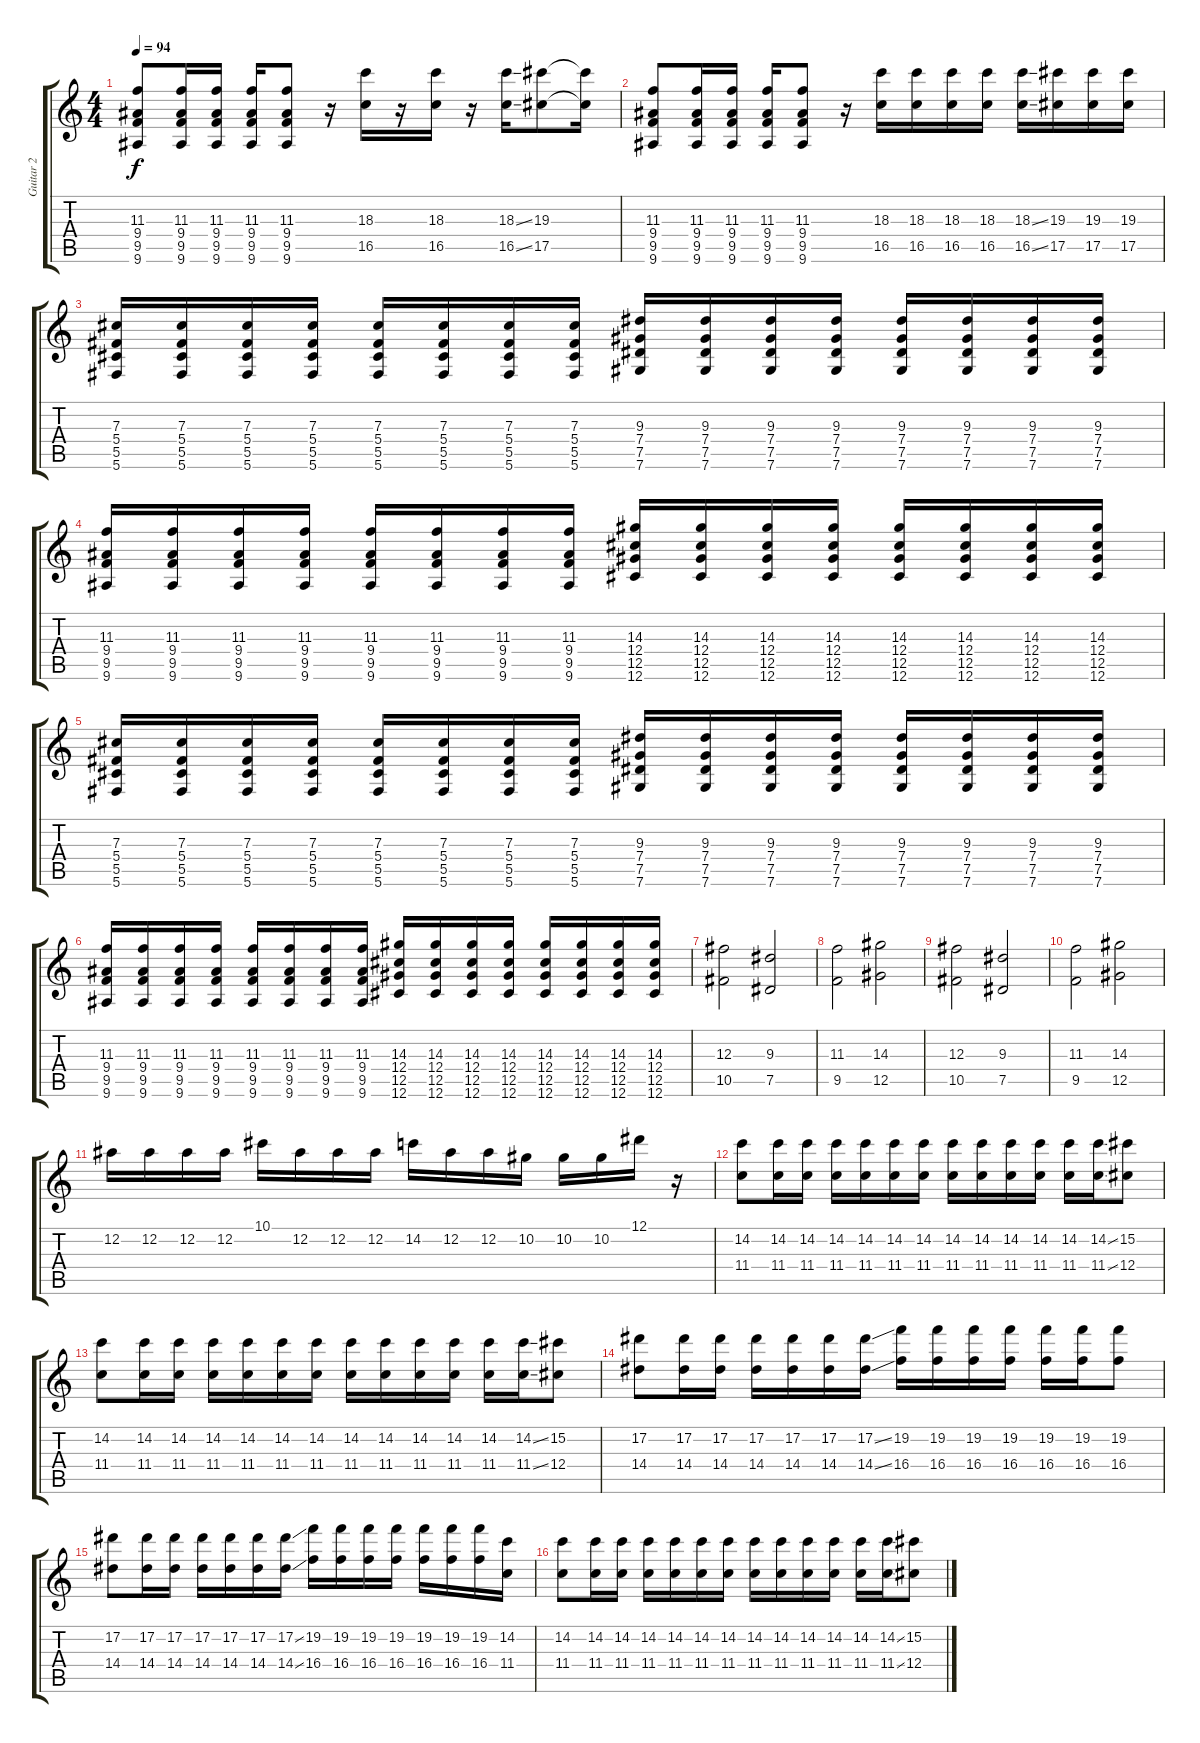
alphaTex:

\track ("Guitar 2" "Guitar 2") {instrument distortionguitar}
\staff {score tabs}
\tuning (Eb4 Bb3 Gb3 Db3 Ab2 Db2) {hide}
\ts (4 4)
\tempo 94
\clef g2
\ks c
(11.3 9.4 9.5 9.6).8{dy f} (11.3 9.4 9.5 9.6).16 (11.3 9.4 9.5 9.6).16 (11.3 9.4 9.5 9.6).16 (11.3 9.4 9.5 9.6).8 r.16 (18.3 16.5).16 r.16 (18.3 16.5).16 r.16 (18.3{ss} 16.5{ss}).16 (19.3 17.5).8 (19.3{t} 17.5{t}).16 |
(11.3 9.4 9.5 9.6).8 (11.3 9.4 9.5 9.6).16 (11.3 9.4 9.5 9.6).16 (11.3 9.4 9.5 9.6).16 (11.3 9.4 9.5 9.6).8 r.16 (18.3 16.5).16 (18.3 16.5).16 (18.3 16.5).16 (18.3 16.5).16 (18.3{ss} 16.5{ss}).16 (19.3 17.5).16 (19.3 17.5).16 (19.3 17.5).16 |
(7.3 5.4 5.5 5.6).16 (7.3 5.4 5.5 5.6).16 (7.3 5.4 5.5 5.6).16 (7.3 5.4 5.5 5.6).16 (7.3 5.4 5.5 5.6).16 (7.3 5.4 5.5 5.6).16 (7.3 5.4 5.5 5.6).16 (7.3 5.4 5.5 5.6).16 (9.3 7.4 7.5 7.6).16 (9.3 7.4 7.5 7.6).16 (9.3 7.4 7.5 7.6).16 (9.3 7.4 7.5 7.6).16 (9.3 7.4 7.5 7.6).16 (9.3 7.4 7.5 7.6).16 (9.3 7.4 7.5 7.6).16 (9.3 7.4 7.5 7.6).16 |
(11.3 9.4 9.5 9.6).16 (11.3 9.4 9.5 9.6).16 (11.3 9.4 9.5 9.6).16 (11.3 9.4 9.5 9.6).16 (11.3 9.4 9.5 9.6).16 (11.3 9.4 9.5 9.6).16 (11.3 9.4 9.5 9.6).16 (11.3 9.4 9.5 9.6).16 (14.3 12.4 12.5 12.6).16 (14.3 12.4 12.5 12.6).16 (14.3 12.4 12.5 12.6).16 (14.3 12.4 12.5 12.6).16 (14.3 12.4 12.5 12.6).16 (14.3 12.4 12.5 12.6).16 (14.3 12.4 12.5 12.6).16 (14.3 12.4 12.5 12.6).16 |
(7.3 5.4 5.5 5.6).16 (7.3 5.4 5.5 5.6).16 (7.3 5.4 5.5 5.6).16 (7.3 5.4 5.5 5.6).16 (7.3 5.4 5.5 5.6).16 (7.3 5.4 5.5 5.6).16 (7.3 5.4 5.5 5.6).16 (7.3 5.4 5.5 5.6).16 (9.3 7.4 7.5 7.6).16 (9.3 7.4 7.5 7.6).16 (9.3 7.4 7.5 7.6).16 (9.3 7.4 7.5 7.6).16 (9.3 7.4 7.5 7.6).16 (9.3 7.4 7.5 7.6).16 (9.3 7.4 7.5 7.6).16 (9.3 7.4 7.5 7.6).16 |
(11.3 9.4 9.5 9.6).16 (11.3 9.4 9.5 9.6).16 (11.3 9.4 9.5 9.6).16 (11.3 9.4 9.5 9.6).16 (11.3 9.4 9.5 9.6).16 (11.3 9.4 9.5 9.6).16 (11.3 9.4 9.5 9.6).16 (11.3 9.4 9.5 9.6).16 (14.3 12.4 12.5 12.6).16 (14.3 12.4 12.5 12.6).16 (14.3 12.4 12.5 12.6).16 (14.3 12.4 12.5 12.6).16 (14.3 12.4 12.5 12.6).16 (14.3 12.4 12.5 12.6).16 (14.3 12.4 12.5 12.6).16 (14.3 12.4 12.5 12.6).16 |
(12.3 10.5).2 (9.3 7.5).2 |
(11.3 9.5).2 (14.3 12.5).2 |
(12.3 10.5).2 (9.3 7.5).2 |
(11.3 9.5).2 (14.3 12.5).2 |
12.2.16 12.2.16 12.2.16 12.2.16 10.1.16 12.2.16 12.2.16 12.2.16 14.2.16 12.2.16 12.2.16 10.2.16 10.2.16 10.2.16 12.1.16 r.16 |
(14.2 11.4).8 (14.2 11.4).16 (14.2 11.4).16 (14.2 11.4).16 (14.2 11.4).16 (14.2 11.4).16 (14.2 11.4).16 (14.2 11.4).16 (14.2 11.4).16 (14.2 11.4).16 (14.2 11.4).16 (14.2 11.4).16 (14.2{ss} 11.4{ss}).16 (15.2 12.4).8 |
(14.2 11.4).8 (14.2 11.4).16 (14.2 11.4).16 (14.2 11.4).16 (14.2 11.4).16 (14.2 11.4).16 (14.2 11.4).16 (14.2 11.4).16 (14.2 11.4).16 (14.2 11.4).16 (14.2 11.4).16 (14.2 11.4).16 (14.2{ss} 11.4{ss}).16 (15.2 12.4).8 |
(17.2 14.4).8 (17.2 14.4).16 (17.2 14.4).16 (17.2 14.4).16 (17.2 14.4).16 (17.2 14.4).16 (17.2{ss} 14.4{ss}).16 (19.2 16.4).16 (19.2 16.4).16 (19.2 16.4).16 (19.2 16.4).16 (19.2 16.4).16 (19.2 16.4).16 (19.2 16.4).8 |
(17.2 14.4).8 (17.2 14.4).16 (17.2 14.4).16 (17.2 14.4).16 (17.2 14.4).16 (17.2 14.4).16 (17.2{ss} 14.4{ss}).16 (19.2 16.4).16 (19.2 16.4).16 (19.2 16.4).16 (19.2 16.4).16 (19.2 16.4).16 (19.2 16.4).16 (19.2 16.4).16 (14.2 11.4).16 |
(14.2 11.4).8 (14.2 11.4).16 (14.2 11.4).16 (14.2 11.4).16 (14.2 11.4).16 (14.2 11.4).16 (14.2 11.4).16 (14.2 11.4).16 (14.2 11.4).16 (14.2 11.4).16 (14.2 11.4).16 (14.2 11.4).16 (14.2{ss} 11.4{ss}).16 (15.2 12.4).8
